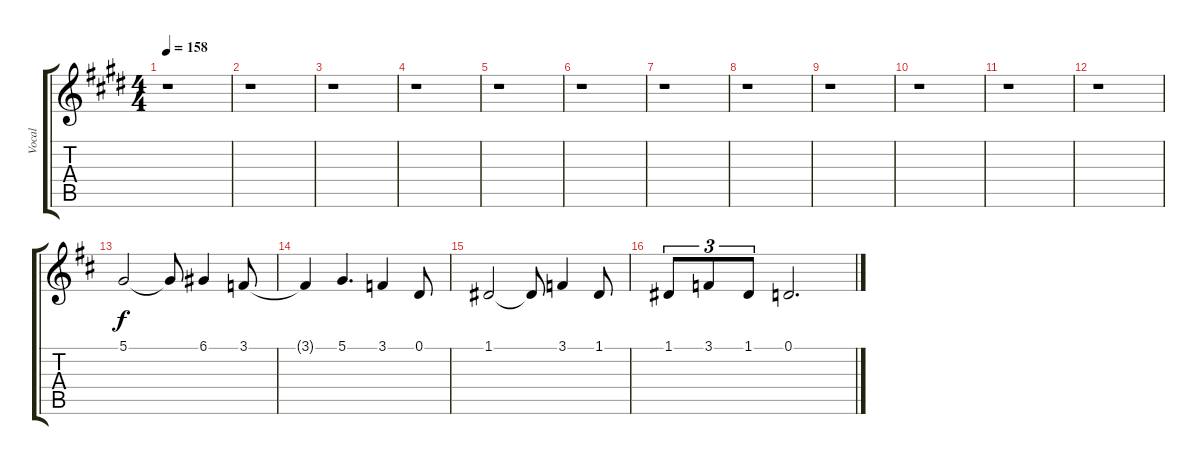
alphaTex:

\track ("Vocal" "Vocal") {instrument brightacousticpiano}
\staff {score tabs}
\tuning (D4 A3 F3 C3 G2 D2) {hide}
\ts (4 4)
\tempo 158
\clef g2
\ks e
r.1{dy f} |
r.1 |
r.1 |
r.1 |
r.1 |
r.1 |
r.1 |
r.1 |
r.1 |
r.1 |
r.1 |
r.1 |
\ks d
5.1.2 5.1{t}.8 6.1.4 3.1.8 |
3.1{t}.4 5.1.4{d} 3.1.4 0.1.8 |
1.1.2 1.1{t}.8 3.1.4 1.1.8 |
1.1.8{tu (3 2)} 3.1.8{tu (3 2)} 1.1.8{tu (3 2)} 0.1.2{d}
